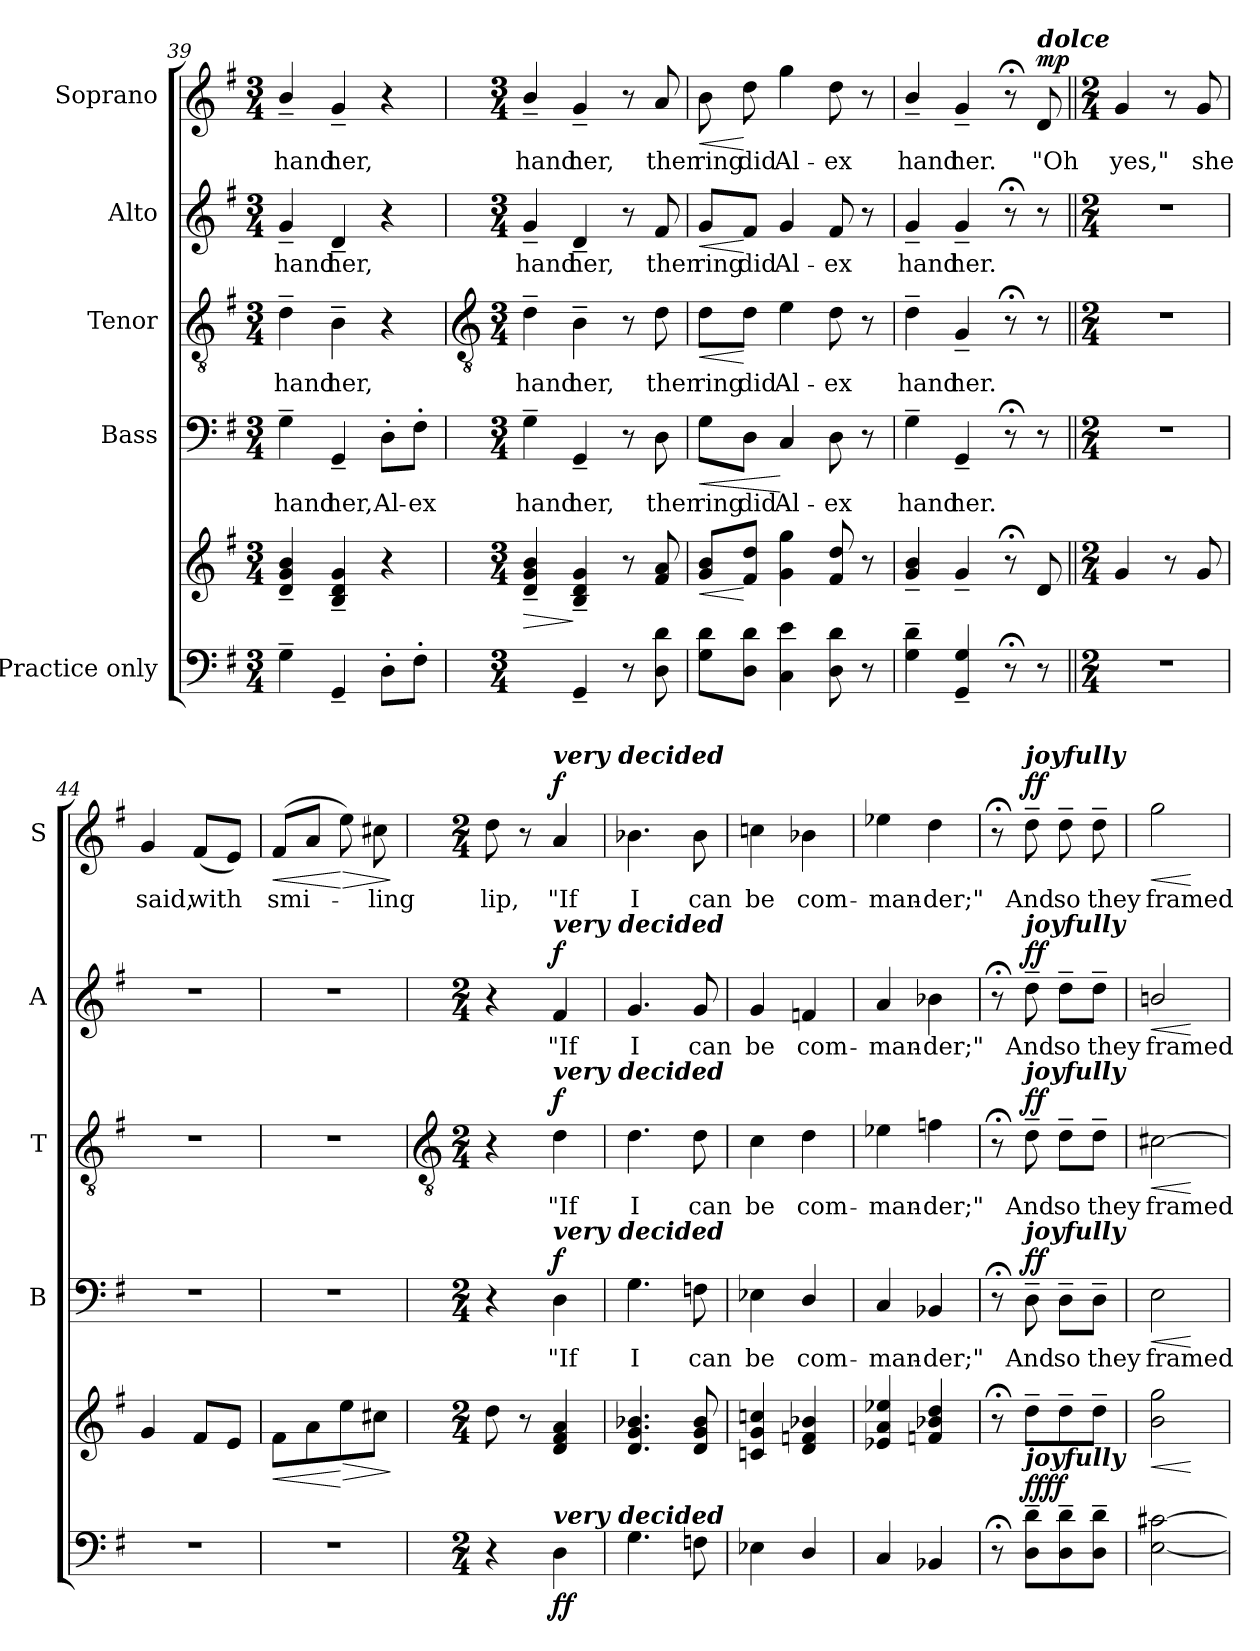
**kern	**kern	**dynam	**kern	**text	**dynam	**kern	**text	**dynam	**kern	**text	**dynam	**kern	**text	**dynam
*part5	*part5	*part5	*part4	*part4	*part4	*part3	*part3	*part3	*part2	*part2	*part2	*part1	*part1	*part1
*staff6	*staff5	*staff5/6	*staff4	*staff4	*staff4	*staff3	*staff3	*staff3	*staff2	*staff2	*staff2	*staff1	*staff1	*staff1
*I"Practice only	*	*	*I"Bass	*	*	*I"Tenor	*	*	*I"Alto	*	*	*I"Soprano	*	*
*	*	*	*I'B	*	*	*I'T	*	*	*I'A	*	*	*I'S	*	*
*clefF4	*clefG2	*	*clefF4	*	*	*clefGv2	*	*	*clefG2	*	*	*clefG2	*	*
*k[f#]	*k[f#]	*	*k[f#]	*	*	*k[f#]	*	*	*k[f#]	*	*	*k[f#]	*	*
*G:	*G:	*	*G:	*	*	*G:	*	*	*G:	*	*	*G:	*	*
*M3/4	*M3/4	*	*M3/4	*	*	*M3/4	*	*	*M3/4	*	*	*M3/4	*	*
=39	=39	=39	=39	=39	=39	=39	=39	=39	=39	=39	=39	=39	=39	=39
!	!	!	!	!LO:LY:b	!	!	!LO:LY:b	!	!	!LO:LY:b	!	!	!LO:LY:b	!
4G~	4d/~ 4g/~ 4b/~	.	4G~	-hand	.	4d~\	hand	.	4g~/	hand	.	4b~/	hand	.
!	!	!	!	!LO:LY:b	!	!	!LO:LY:b	!	!	!LO:LY:b	!	!	!LO:LY:b	!
4GG~	4B~ 4d~ 4g~	.	4GG~	her,	.	4B~	her,	.	4d~	her,	.	4g~	her,	.
!	!	!	!	!LO:LY:b	!	!	!	!	!	!	!	!	!	!
8D'L	4r	.	8D'\L	Al-	.	4r	.	.	4r	.	.	4r	.	.
!	!	!	!	!LO:LY:b	!	!	!	!	!	!	!	!	!	!
8F#'J	.	.	8F#'\J	-ex	.	.	.	.	.	.	.	.	.	.
!!LO:LB:g=z
=40	=40	=40	=40	=40	=40	=40	=40	=40	=40	=40	=40	=40	=40	=40
*	*	*	*	*	*	*clefGv2	*	*	*	*	*	*	*	*
*M3/4	*M3/4	*	*M3/4	*	*	*M3/4	*	*	*M3/4	*	*	*M3/4	*	*
!	!	!LO:HP:b	!	!LO:LY:b	!	!	!LO:LY:b	!	!	!LO:LY:b	!	!	!LO:LY:b	!
4ryy	4d/~ 4g/~ 4b/~	>	4G~	hand	.	4d~\	hand	.	4g~/	hand	.	4b~/	hand	.
!	!	!	!	!LO:LY:b	!	!	!LO:LY:b	!	!	!LO:LY:b	!	!	!LO:LY:b	!
4GG~	4B~ 4d~ 4g~	]	4GG~	her,	.	4B~	her,	.	4d~	her,	.	4g~	her,	.
8r	8r	.	8r	.	.	8r	.	.	8r	.	.	8r	.	.
!	!	!	!	!LO:LY:b	!	!	!LO:LY:b	!	!	!LO:LY:b	!	!	!LO:LY:b	!
8D\ 8d\	8f# 8a	.	8D	then	.	8d\	then	.	8f#	then	.	8a	then	.
=41	=41	=41	=41	=41	=41	=41	=41	=41	=41	=41	=41	=41	=41	=41
!	!	!LO:HP:b	!	!LO:LY:b	!LO:HP:b	!	!LO:LY:b	!LO:HP:b	!	!LO:LY:b	!LO:HP:b	!	!LO:LY:b	!LO:HP:b
8G 8dL	8g 8bL	<	8G\L	ring	<	8d\L	ring	<	8g/L	ring	<	8b	ring	<
!	!	!	!	!LO:LY:b	!	!	!LO:LY:b	!	!	!LO:LY:b	!	!	!LO:LY:b	!
8D 8dJ	8f# 8ddJ	[	8D\J	did	.	8d\J	did	[	8f#/J	did	[	8dd	did	[
!	!	!	!	!LO:LY:b	!	!	!LO:LY:b	!	!	!LO:LY:b	!	!	!LO:LY:b	!
4C 4e	4g 4gg	.	4C	Al-	[	4e	Al-	.	4g	Al-	.	4gg	Al-	.
!	!	!	!	!LO:LY:b	!	!	!LO:LY:b	!	!	!LO:LY:b	!	!	!LO:LY:b	!
8D 8d	8f# 8dd	.	8D	-ex	.	8d	-ex	.	8f#	-ex	.	8dd	-ex	.
8r	8r	.	8r	.	.	8r	.	.	8r	.	.	8r	.	.
=42	=42	=42	=42	=42	=42	=42	=42	=42	=42	=42	=42	=42	=42	=42
!	!	!	!	!LO:LY:b	!	!	!LO:LY:b	!	!	!LO:LY:b	!	!	!LO:LY:b	!
4G~ 4d~	4g/~ 4b/~	.	4G~	hand	.	4d~\	hand	.	4g~/	hand	.	4b~/	hand	.
!	!	!	!	!LO:LY:b	!	!	!LO:LY:b	!	!	!LO:LY:b	!	!	!LO:LY:b	!
4GG~ 4G~	4g~	.	4GG~	her.	.	4G~	her.	.	4g~	her.	.	4g~	her.	.
8r;	8r;<	.	8r;<	.	.	8r;<	.	.	8r;<	.	.	8r;<	.	.
!	!	!	!	!	!	!	!	!	!	!	!	!LO:TX:a:Bi:t=dolce	!	!
!	!	!	!	!	!	!	!	!	!	!	!	!	!LO:LY:b	!LO:DY:b
8r	8d	.	8r	.	.	8r	.	.	8r	.	.	8d	"Oh	mp
=43||	=43||	=43||	=43||	=43||	=43||	=43||	=43||	=43||	=43||	=43||	=43||	=43||	=43||	=43||
*M2/4	*M2/4	*	*M2/4	*	*	*M2/4	*	*	*M2/4	*	*	*M2/4	*	*
!LO:N:vis=1	!	!	!LO:N:vis=1	!	!	!LO:N:vis=1	!	!	!LO:N:vis=1	!	!	!	!LO:LY:b	!
2r	4g	.	2r	.	.	2r	.	.	2r	.	.	4g	yes,"	.
.	8r	.	.	.	.	.	.	.	.	.	.	8r	.	.
!	!	!	!	!	!	!	!	!	!	!	!	!	!LO:LY:b	!
.	8g	.	.	.	.	.	.	.	.	.	.	8g	she	.
=44	=44	=44	=44	=44	=44	=44	=44	=44	=44	=44	=44	=44	=44	=44
!LO:N:vis=1	!	!	!LO:N:vis=1	!	!	!LO:N:vis=1	!	!	!LO:N:vis=1	!	!	!	!LO:LY:b	!
2r	4g	.	2r	.	.	2r	.	.	2r	.	.	4g	said,	.
!	!	!	!	!	!	!	!	!	!	!	!	!	!LO:LY:b	!
.	8f#L	.	.	.	.	.	.	.	.	.	.	(<8f#L	with	.
.	8eJ	.	.	.	.	.	.	.	.	.	.	8eJ)	.	.
=45	=45	=45	=45	=45	=45	=45	=45	=45	=45	=45	=45	=45	=45	=45
!LO:N:vis=1	!	!LO:HP:b	!LO:N:vis=1	!	!	!LO:N:vis=1	!	!	!LO:N:vis=1	!	!	!	!LO:LY:b	!LO:HP:b
2r	8f#L	<	2r	.	.	2r	.	.	2r	.	.	(<8f#L	smi-	<
.	8a	.	.	.	.	.	.	.	.	.	.	8aJ	.	.
!	!	!LO:HP:n=1:b	!	!	!	!	!	!	!	!	!	!	!	!LO:HP:n=1:b
.	8ee	[ >	.	.	.	.	.	.	.	.	.	8ee)	.	[ >
!	!	!	!	!	!	!	!	!	!	!	!	!	!LO:LY:b	!
.	8cc#XJ	.	.	.	.	.	.	.	.	.	.	8cc#X	ling	.
.	.	]	.	.	.	.	.	.	.	.	.	.	.	]
!!LO:LB:g=z
=46	=46	=46	=46	=46	=46	=46	=46	=46	=46	=46	=46	=46	=46	=46
*	*	*	*	*	*	*clefGv2	*	*	*	*	*	*	*	*
*M2/4	*M2/4	*	*M2/4	*	*	*M2/4	*	*	*M2/4	*	*	*M2/4	*	*
!	!	!	!	!	!	!	!	!	!	!	!	!	!LO:LY:b	!
4r	8dd	.	4r	.	.	4r	.	.	4r	.	.	8dd	lip,	.
.	8r	.	.	.	.	.	.	.	.	.	.	8r	.	.
!	!	!	!	!	!	!	!	!	!	!	!	!LO:TX:a:Bi:t=very decided	!	!
!	!	!	!	!	!	!	!	!	!LO:TX:a:Bi:t=very decided	!	!	!	!	!
!	!	!	!	!	!	!LO:TX:a:Bi:t=very decided	!	!	!	!	!	!	!	!
!	!	!	!LO:TX:a:Bi:t=very decided	!	!	!	!	!	!	!	!	!	!	!
!LO:TX:a:Bi:t=very decided	!	!	!	!	!	!	!	!	!	!	!	!	!	!
!	!	!LO:DY:b=2	!	!LO:LY:b	!	!	!LO:LY:b	!	!	!LO:LY:b	!	!	!LO:LY:b	!
!	!	!LO:DY:n=1:b	!	!	!LO:DY:b	!	!	!LO:DY:b	!	!	!LO:DY:b	!	!	!LO:DY:b
4D	4d 4f# 4a	f f	4D	"If	f	4d	"If	f	4f#	"If	f	4a	"If	f
=47	=47	=47	=47	=47	=47	=47	=47	=47	=47	=47	=47	=47	=47	=47
!	!	!	!	!LO:LY:b	!	!	!LO:LY:b	!	!	!LO:LY:b	!	!	!LO:LY:b	!
4.G	4.d 4.g 4.b-X	.	4.G	I	.	4.d	I	.	4.g	I	.	4.b-X	I	.
!	!	!	!	!LO:LY:b	!	!	!LO:LY:b	!	!	!LO:LY:b	!	!	!LO:LY:b	!
8Fn	8d 8g 8b-	.	8Fn	can	.	8d	can	.	8g	can	.	8b-	can	.
=48	=48	=48	=48	=48	=48	=48	=48	=48	=48	=48	=48	=48	=48	=48
!	!	!	!	!LO:LY:b	!	!	!LO:LY:b	!	!	!LO:LY:b	!	!	!LO:LY:b	!
4E-X	4cn 4g 4ccn	.	4E-X	be	.	4c	be	.	4g	be	.	4ccn	be	.
!	!	!	!	!LO:LY:b	!	!	!LO:LY:b	!	!	!LO:LY:b	!	!	!LO:LY:b	!
4D/	4d 4fn 4b-X	.	4D/	com-	.	4d	com-	.	4fn	com-	.	4b-X	com-	.
=49	=49	=49	=49	=49	=49	=49	=49	=49	=49	=49	=49	=49	=49	=49
!	!	!	!	!LO:LY:b	!	!	!LO:LY:b	!	!	!LO:LY:b	!	!	!LO:LY:b	!
4C	4e-X 4a 4ee-X	.	4C	-man-	.	4e-X	-man-	.	4a	-man-	.	4ee-X	-man-	.
!	!	!	!	!LO:LY:b	!	!	!LO:LY:b	!	!	!LO:LY:b	!	!	!LO:LY:b	!
4BB-X	4fn 4b-X 4dd	.	4BB-X	-der;"	.	4fn	-der;"	.	4b-X	-der;"	.	4dd	-der;"	.
=50	=50	=50	=50	=50	=50	=50	=50	=50	=50	=50	=50	=50	=50	=50
8r;	8r;<	.	8r;<	.	.	8r;<	.	.	8r;<	.	.	8r;<	.	.
!	!	!	!	!	!	!	!	!	!	!	!	!LO:TX:a:Bi:t=joyfully	!	!
!	!	!	!	!	!	!	!	!	!LO:TX:a:Bi:t=joyfully	!	!	!	!	!
!	!	!	!	!	!	!LO:TX:a:Bi:t=joyfully	!	!	!	!	!	!	!	!
!	!	!	!LO:TX:a:Bi:t=joyfully	!	!	!	!	!	!	!	!	!	!	!
!LO:TX:a:Bi:t=joyfully	!	!	!	!	!	!	!	!	!	!	!	!	!	!
!	!	!LO:DY:a=2	!	!LO:LY:b	!	!	!LO:LY:b	!	!	!LO:LY:b	!	!	!LO:LY:b	!
!	!	!LO:DY:n=1:b	!	!	!LO:DY:b	!	!	!LO:DY:b	!	!	!LO:DY:b	!	!	!LO:DY:b
8D~ 8d~L	8dd~L	ff ff	8D~	And	ff	8d~	And	ff	8dd~	And	ff	8dd~	And	ff
!	!	!	!	!LO:LY:b	!	!	!LO:LY:b	!	!	!LO:LY:b	!	!	!LO:LY:b	!
8D~ 8d~	8dd~	.	8D~\L	so	.	8d~\L	so	.	8dd~\L	so	.	8dd~	so	.
!	!	!	!	!LO:LY:b	!	!	!LO:LY:b	!	!	!LO:LY:b	!	!	!LO:LY:b	!
8D~ 8d~J	8dd~J	.	8D~\J	they	.	8d~\J	they	.	8dd~\J	they	.	8dd~	they	.
=51	=51	=51	=51	=51	=51	=51	=51	=51	=51	=51	=51	=51	=51	=51
!	!	!LO:HP:b	!	!LO:LY:b	!LO:HP:b	!	!LO:LY:b	!LO:HP:b	!	!LO:LY:b	!LO:HP:b	!	!LO:LY:b	!LO:HP:b
[2E [2c#X	2b 2gg	<	2E	framed	<	[2c#X	framed	<	2bn/	framed	<	2gg	framed	<
.	.	[	.	.	[	.	.	[	.	.	[	.	.	[
=	=	=	=	=	=	=	=	=	=	=	=	=	=	=
*-	*-	*-	*-	*-	*-	*-	*-	*-	*-	*-	*-	*-	*-	*-
